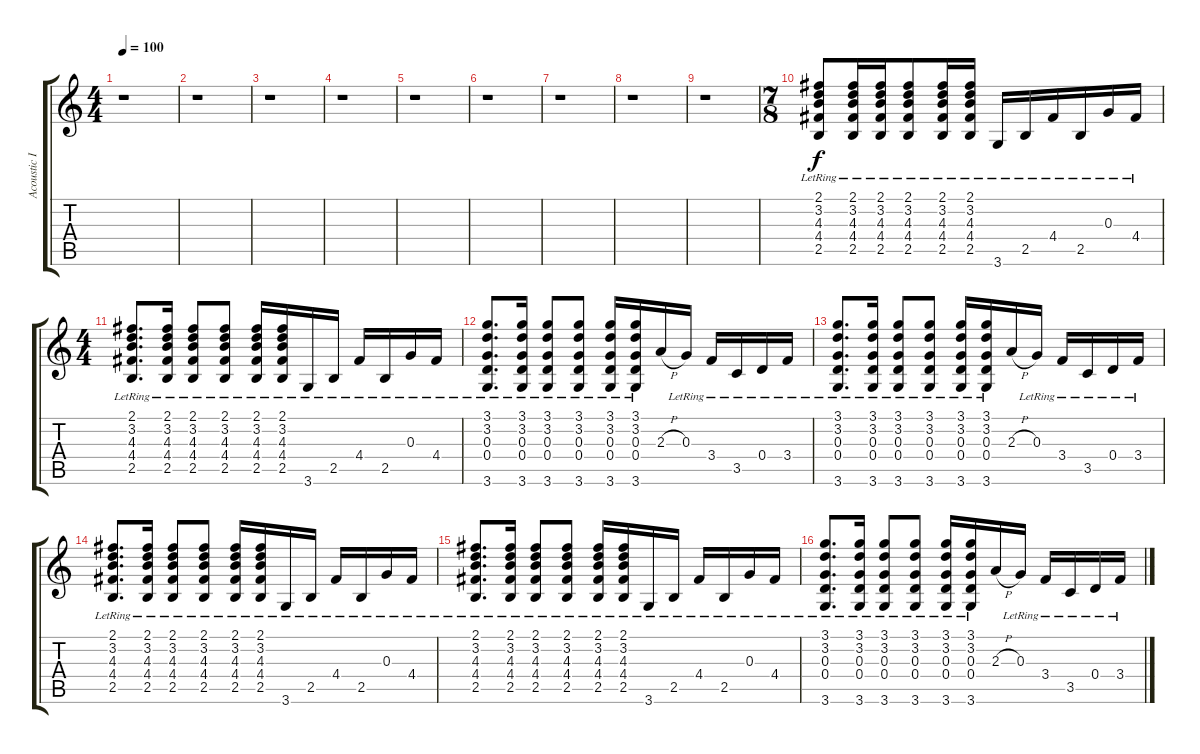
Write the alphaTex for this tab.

\track ("Acoustic II" "Acoustic I") {instrument acousticguitarsteel}
\staff {score tabs}
\tuning (E4 B3 G3 D3 A2 E2) {hide}
\ts (4 4)
\tempo 100
\clef g2
\ks c
r.1{dy ff} |
r.1 |
r.1 |
r.1 |
r.1 |
r.1 |
r.1 |
r.1 |
r.1 |
\ts (7 8)
(2.1{lr} 3.2{lr} 4.3{lr} 4.4{lr} 2.5{lr}).8{dy f} (2.1{lr} 3.2{lr} 4.3{lr} 4.4{lr} 2.5{lr}).16 (2.1{lr} 3.2{lr} 4.3{lr} 4.4{lr} 2.5{lr}).16 (2.1{lr} 3.2{lr} 4.3{lr} 4.4{lr} 2.5{lr}).8 (2.1{lr} 3.2{lr} 4.3{lr} 4.4{lr} 2.5{lr}).16 (2.1{lr} 3.2{lr} 4.3{lr} 4.4{lr} 2.5{lr}).16 3.6{lr}.16 2.5{lr}.16 4.4{lr}.16 2.5{lr}.16 0.3{lr}.16 4.4{lr}.16 |
\ts (4 4)
(2.1{lr} 3.2{lr} 4.3{lr} 4.4{lr} 2.5{lr}).8{d} (2.1{lr} 3.2{lr} 4.3{lr} 4.4{lr} 2.5{lr}).16 (2.1{lr} 3.2{lr} 4.3{lr} 4.4{lr} 2.5{lr}).8 (2.1{lr} 3.2{lr} 4.3{lr} 4.4{lr} 2.5{lr}).8 (2.1{lr} 3.2{lr} 4.3{lr} 4.4{lr} 2.5{lr}).16 (2.1{lr} 3.2{lr} 4.3{lr} 4.4{lr} 2.5{lr}).16 3.6{lr}.16 2.5{lr}.16 4.4{lr}.16 2.5{lr}.16 0.3{lr}.16 4.4{lr}.16 |
(3.1{lr} 3.2{lr} 0.3{lr} 0.4{lr} 3.6{lr}).8{d} (3.1{lr} 3.2{lr} 0.3{lr} 0.4{lr} 3.6{lr}).16 (3.1{lr} 3.2{lr} 0.3{lr} 0.4{lr} 3.6{lr}).8 (3.1{lr} 3.2{lr} 0.3{lr} 0.4{lr} 3.6{lr}).8 (3.1{lr} 3.2{lr} 0.3{lr} 0.4{lr} 3.6{lr}).16 (3.1{lr} 3.2{lr} 0.3{lr} 0.4{lr} 3.6{lr}).16 2.3{h}.16 0.3{lr}.16 3.4{lr}.16 3.5{lr}.16 0.4{lr}.16 3.4{lr}.16 |
(3.1{lr} 3.2{lr} 0.3{lr} 0.4{lr} 3.6{lr}).8{d} (3.1{lr} 3.2{lr} 0.3{lr} 0.4{lr} 3.6{lr}).16 (3.1{lr} 3.2{lr} 0.3{lr} 0.4{lr} 3.6{lr}).8 (3.1{lr} 3.2{lr} 0.3{lr} 0.4{lr} 3.6{lr}).8 (3.1{lr} 3.2{lr} 0.3{lr} 0.4{lr} 3.6{lr}).16 (3.1{lr} 3.2{lr} 0.3{lr} 0.4{lr} 3.6{lr}).16 2.3{h}.16 0.3{lr}.16 3.4{lr}.16 3.5{lr}.16 0.4{lr}.16 3.4{lr}.16 |
(2.1{lr} 3.2{lr} 4.3{lr} 4.4{lr} 2.5{lr}).8{d} (2.1{lr} 3.2{lr} 4.3{lr} 4.4{lr} 2.5{lr}).16 (2.1{lr} 3.2{lr} 4.3{lr} 4.4{lr} 2.5{lr}).8 (2.1{lr} 3.2{lr} 4.3{lr} 4.4{lr} 2.5{lr}).8 (2.1{lr} 3.2{lr} 4.3{lr} 4.4{lr} 2.5{lr}).16 (2.1{lr} 3.2{lr} 4.3{lr} 4.4{lr} 2.5{lr}).16 3.6{lr}.16 2.5{lr}.16 4.4{lr}.16 2.5{lr}.16 0.3{lr}.16 4.4{lr}.16 |
(2.1{lr} 3.2{lr} 4.3{lr} 4.4{lr} 2.5{lr}).8{d} (2.1{lr} 3.2{lr} 4.3{lr} 4.4{lr} 2.5{lr}).16 (2.1{lr} 3.2{lr} 4.3{lr} 4.4{lr} 2.5{lr}).8 (2.1{lr} 3.2{lr} 4.3{lr} 4.4{lr} 2.5{lr}).8 (2.1{lr} 3.2{lr} 4.3{lr} 4.4{lr} 2.5{lr}).16 (2.1{lr} 3.2{lr} 4.3{lr} 4.4{lr} 2.5{lr}).16 3.6{lr}.16 2.5{lr}.16 4.4{lr}.16 2.5{lr}.16 0.3{lr}.16 4.4{lr}.16 |
(3.1{lr} 3.2{lr} 0.3{lr} 0.4{lr} 3.6{lr}).8{d} (3.1{lr} 3.2{lr} 0.3{lr} 0.4{lr} 3.6{lr}).16 (3.1{lr} 3.2{lr} 0.3{lr} 0.4{lr} 3.6{lr}).8 (3.1{lr} 3.2{lr} 0.3{lr} 0.4{lr} 3.6{lr}).8 (3.1{lr} 3.2{lr} 0.3{lr} 0.4{lr} 3.6{lr}).16 (3.1{lr} 3.2{lr} 0.3{lr} 0.4{lr} 3.6{lr}).16 2.3{h}.16 0.3{lr}.16 3.4{lr}.16 3.5{lr}.16 0.4{lr}.16 3.4{lr}.16
